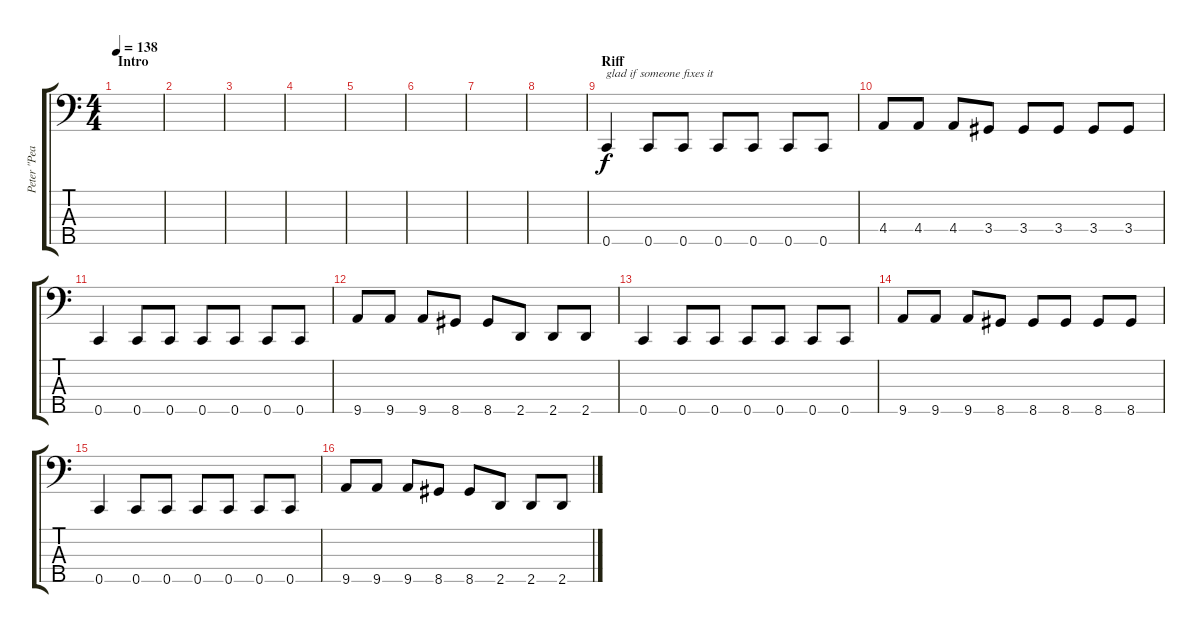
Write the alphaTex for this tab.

\track ("Peter \"Peavy\" Wagner" "Peter \"Pea") {instrument electricbassfinger}
\staff {score tabs}
\tuning (Ab2 Eb2 Bb1 F1 C1) {hide}
\ts (4 4)
\section ("" "Intro")
\tempo 138
\clef f4
\ks c
|
|
|
|
|
|
|
|
\section ("" "Riff")
0.5.4{txt "glad if someone fixes it"} 0.5.8 0.5.8 0.5.8 0.5.8 0.5.8 0.5.8 |
4.4.8 4.4.8 4.4.8 3.4.8 3.4.8 3.4.8 3.4.8 3.4.8 |
0.5.4 0.5.8 0.5.8 0.5.8 0.5.8 0.5.8 0.5.8 |
9.5.8 9.5.8 9.5.8 8.5.8 8.5.8 2.5.8 2.5.8 2.5.8 |
0.5.4 0.5.8 0.5.8 0.5.8 0.5.8 0.5.8 0.5.8 |
9.5.8 9.5.8 9.5.8 8.5.8 8.5.8 8.5.8 8.5.8 8.5.8 |
0.5.4 0.5.8 0.5.8 0.5.8 0.5.8 0.5.8 0.5.8 |
9.5.8 9.5.8 9.5.8 8.5.8 8.5.8 2.5.8 2.5.8 2.5.8
